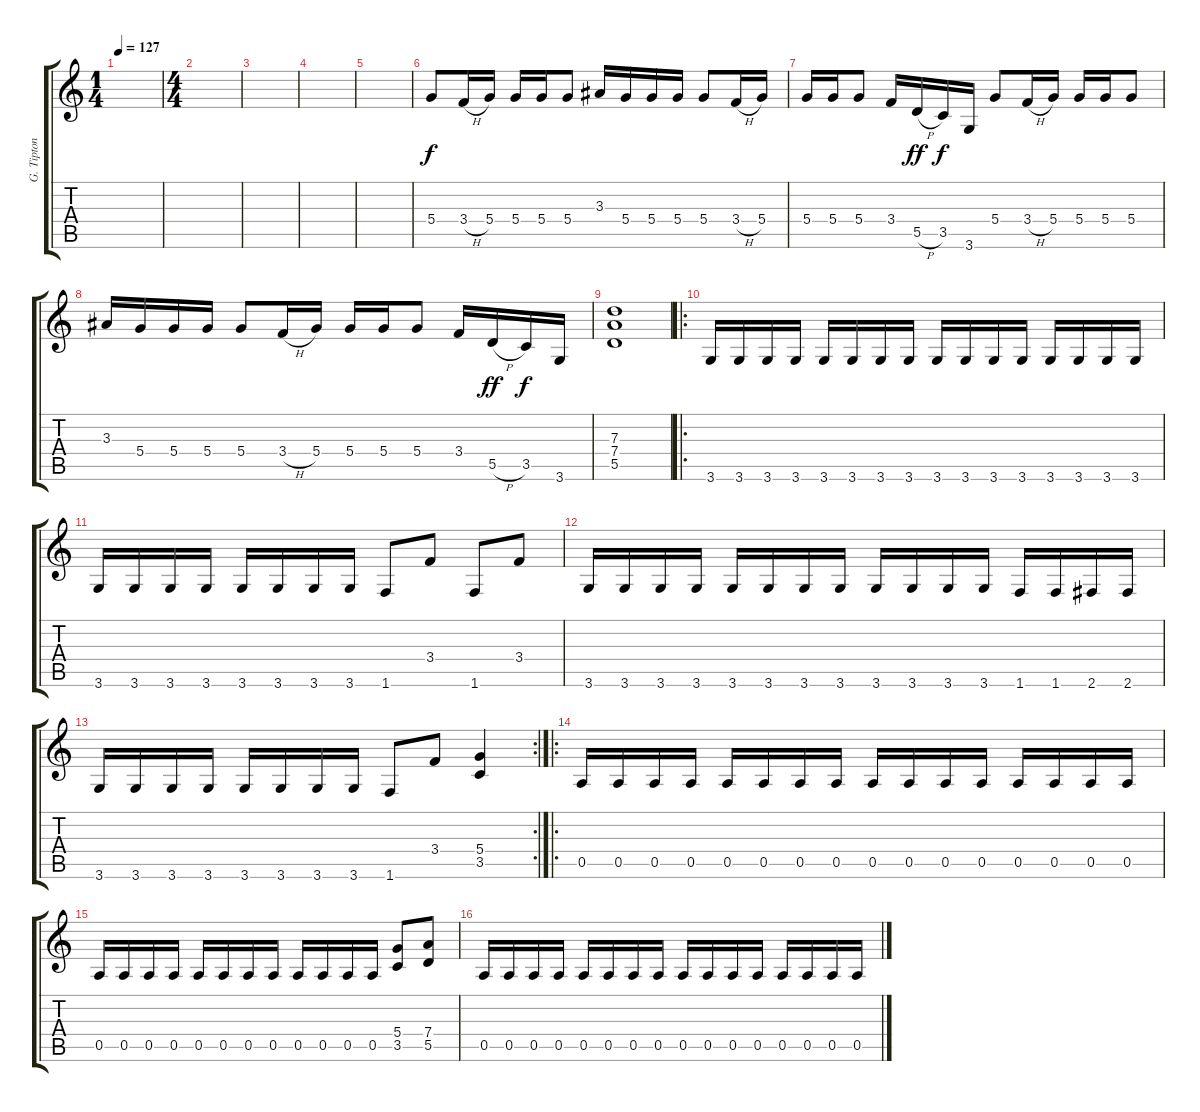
\track ("G. Tipton" "G. Tipton") {instrument distortionguitar}
\staff {score tabs}
\tuning (E4 B3 G3 D3 A2 E2) {hide}
\ts (1 4)
\tempo 127
\clef g2
\ks c
|
\ts (4 4)
|
|
|
|
5.4.8 3.4{h}.16 5.4.16 5.4.16 5.4.16 5.4.8 3.3.16 5.4.16 5.4.16 5.4.16 5.4.8 3.4{h}.16 5.4.16 |
5.4.16 5.4.16 5.4.8 3.4.16 5.5{h}.16{dy ff} 3.5.16{dy f} 3.6.16 5.4.8 3.4{h}.16 5.4.16 5.4.16 5.4.16 5.4.8 |
3.3.16 5.4.16 5.4.16 5.4.16 5.4.8 3.4{h}.16 5.4.16 5.4.16 5.4.16 5.4.8 3.4.16 5.5{h}.16{dy ff} 3.5.16{dy f} 3.6.16 |
(7.3 7.4 5.5).1 |
\ro
3.6.16 3.6.16 3.6.16 3.6.16 3.6.16 3.6.16 3.6.16 3.6.16 3.6.16 3.6.16 3.6.16 3.6.16 3.6.16 3.6.16 3.6.16 3.6.16 |
3.6.16 3.6.16 3.6.16 3.6.16 3.6.16 3.6.16 3.6.16 3.6.16 1.6.8 3.4.8 1.6.8 3.4.8 |
3.6.16 3.6.16 3.6.16 3.6.16 3.6.16 3.6.16 3.6.16 3.6.16 3.6.16 3.6.16 3.6.16 3.6.16 1.6.16 1.6.16 2.6.16 2.6.16 |
\rc 2
3.6.16 3.6.16 3.6.16 3.6.16 3.6.16 3.6.16 3.6.16 3.6.16 1.6.8 3.4.8 (5.4 3.5).4 |
\ro
0.5.16 0.5.16 0.5.16 0.5.16 0.5.16 0.5.16 0.5.16 0.5.16 0.5.16 0.5.16 0.5.16 0.5.16 0.5.16 0.5.16 0.5.16 0.5.16 |
0.5.16 0.5.16 0.5.16 0.5.16 0.5.16 0.5.16 0.5.16 0.5.16 0.5.16 0.5.16 0.5.16 0.5.16 (5.4 3.5).8 (7.4 5.5).8 |
0.5.16 0.5.16 0.5.16 0.5.16 0.5.16 0.5.16 0.5.16 0.5.16 0.5.16 0.5.16 0.5.16 0.5.16 0.5.16 0.5.16 0.5.16 0.5.16
